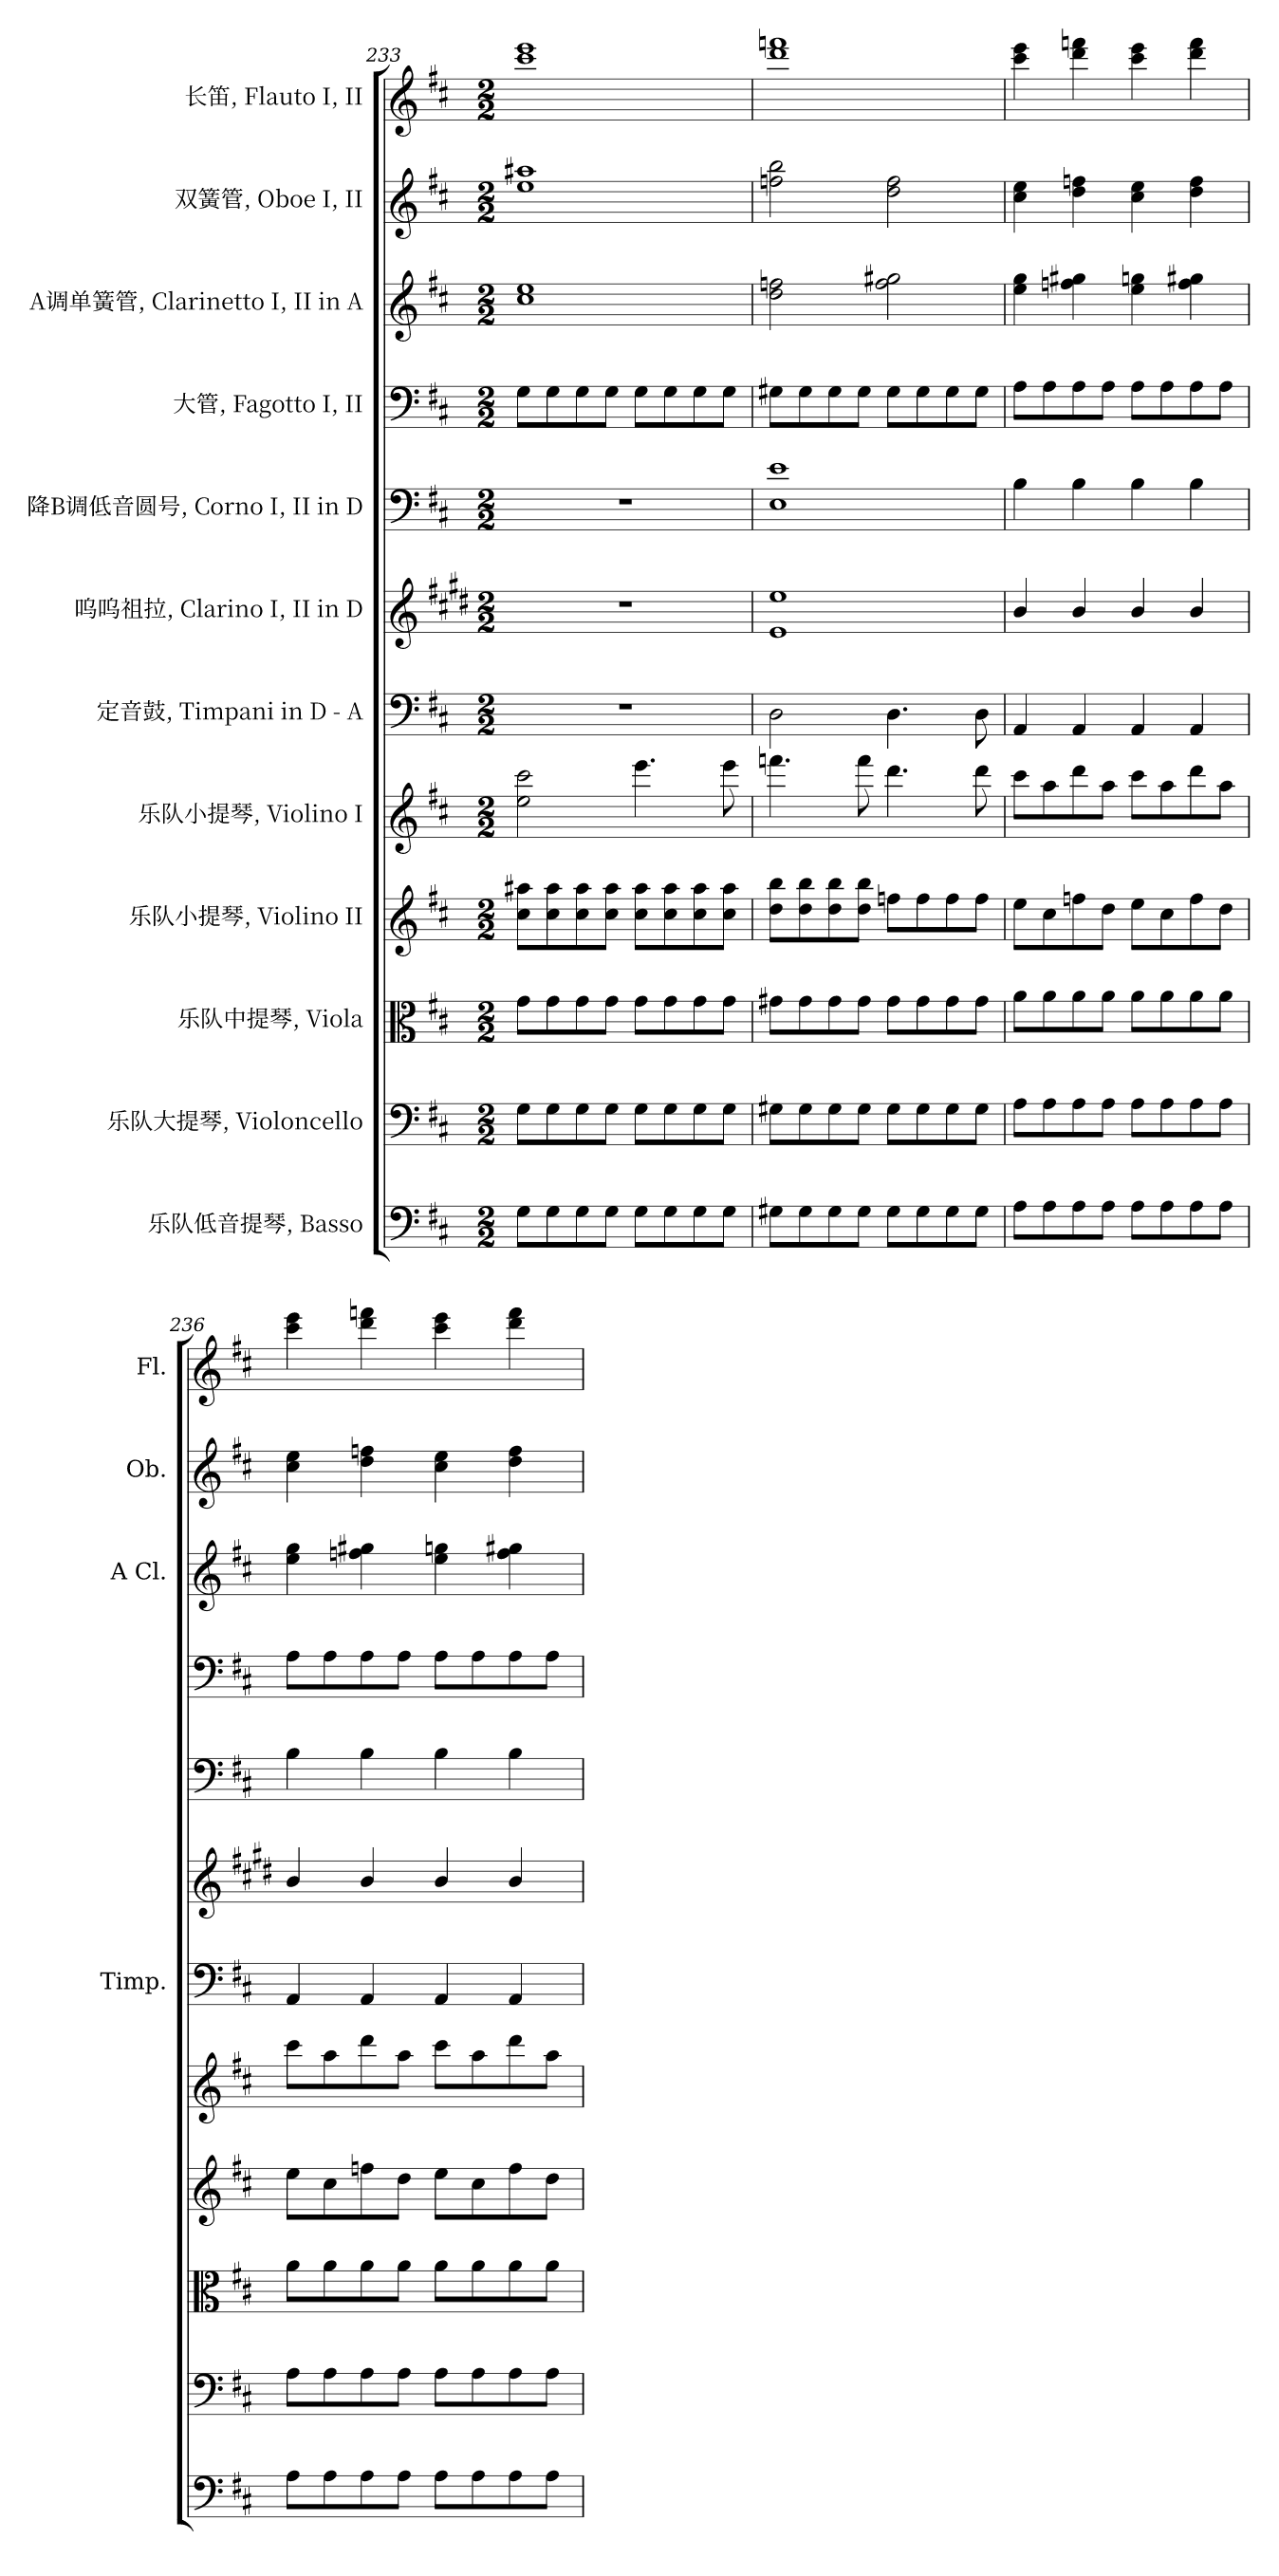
**kern	**kern	**kern	**kern	**kern	**kern	**kern	**kern	**kern	**kern	**kern	**kern
*part12	*part11	*part10	*part9	*part8	*part7	*part6	*part5	*part4	*part3	*part2	*part1
*staff12	*staff11	*staff10	*staff9	*staff8	*staff7	*staff6	*staff5	*staff4	*staff3	*staff2	*staff1
*I"乐队低音提琴, Basso	*I"乐队大提琴, Violoncello	*I"乐队中提琴, Viola	*I"乐队小提琴, Violino II	*I"乐队小提琴, Violino I	*I"定音鼓, Timpani in D - A	*I"呜呜祖拉, Clarino I, II in D	*I"降B调低音圆号, Corno I, II in D	*I"大管, Fagotto I, II	*I"A调单簧管, Clarinetto I, II in A	*I"双簧管, Oboe I, II	*I"长笛, Flauto I, II
*	*	*	*	*	*I'Timp.	*	*	*	*I'A Cl.	*I'Ob.	*I'Fl.
*clefF4	*clefF4	*clefC3	*clefG2	*clefG2	*clefF4	*clefG2	*clefF4	*clefF4	*clefG2	*clefG2	*clefG2
*ITrd7c12	*	*	*	*	*	*ITrd1c2	*ITrd1c2	*	*ITrd2c3	*	*
*k[f#c#]	*k[f#c#]	*k[f#c#]	*k[f#c#]	*k[f#c#]	*k[f#c#]	*k[f#c#]	*k[]	*k[f#c#]	*k[f#c#g#d#a#]	*k[f#c#]	*k[f#c#]
*M2/2	*M2/2	*M2/2	*M2/2	*M2/2	*M2/2	*M2/2	*M2/2	*M2/2	*M2/2	*M2/2	*M2/2
=233	=233	=233	=233	=233	=233	=233	=233	=233	=233	=233	=233
8GG\L	8G\L	8g\L	8cc#\ 8aa#X\L	2ee\ 2ccc#\	1r	1r	1r	8G\L	1a# 1cc#	1ee 1aa#X	1ccc# 1eee
8GG\	8G\	8g\	8cc#\ 8aa#\	.	.	.	.	8G\	.	.	.
8GG\	8G\	8g\	8cc#\ 8aa#\	.	.	.	.	8G\	.	.	.
8GG\J	8G\J	8g\J	8cc#\ 8aa#\J	.	.	.	.	8G\J	.	.	.
8GG\L	8G\L	8g\L	8cc#\ 8aa#\L	4.eee\	.	.	.	8G\L	.	.	.
8GG\	8G\	8g\	8cc#\ 8aa#\	.	.	.	.	8G\	.	.	.
8GG\	8G\	8g\	8cc#\ 8aa#\	.	.	.	.	8G\	.	.	.
8GG\J	8G\J	8g\J	8cc#\ 8aa#\J	8eee\	.	.	.	8G\J	.	.	.
!!LO:PB:g=z
=234	=234	=234	=234	=234	=234	=234	=234	=234	=234	=234	=234
8GG#X\L	8G#X\L	8g#X\L	8dd\ 8bb\L	4.fffn\	2D\	1d 1dd	1D 1d	8G#X\L	2b\ 2ddn\	2ffn\ 2bb\	1ddd 1fffn
8GG#\	8G#\	8g#\	8dd\ 8bb\	.	.	.	.	8G#\	.	.	.
8GG#\	8G#\	8g#\	8dd\ 8bb\	.	.	.	.	8G#\	.	.	.
8GG#\J	8G#\J	8g#\J	8dd\ 8bb\J	8fff\	.	.	.	8G#\J	.	.	.
8GG#\L	8G#\L	8g#\L	8ffn\L	4.ddd\	4.D\	.	.	8G#\L	2dd\ 2ee#X\	2dd\ 2ff\	.
8GG#\	8G#\	8g#\	8ff\	.	.	.	.	8G#\	.	.	.
8GG#\	8G#\	8g#\	8ff\	.	.	.	.	8G#\	.	.	.
8GG#\J	8G#\J	8g#\J	8ff\J	8ddd\	8D\	.	.	8G#\J	.	.	.
=235	=235	=235	=235	=235	=235	=235	=235	=235	=235	=235	=235
8AA\L	8A\L	8a\L	8ee\L	8ccc#\L	4AA/	4a/	4A\	8A\L	4cc#\ 4ee\	4cc#\ 4ee\	4ccc#\ 4eee\
8AA\	8A\	8a\	8cc#\	8aa\	.	.	.	8A\	.	.	.
8AA\	8A\	8a\	8ffn\	8ddd\	4AA/	4a/	4A\	8A\	4ddn\ 4ee#X\	4dd\ 4ffn\	4ddd\ 4fffn\
8AA\J	8A\J	8a\J	8dd\J	8aa\J	.	.	.	8A\J	.	.	.
8AA\L	8A\L	8a\L	8ee\L	8ccc#\L	4AA/	4a/	4A\	8A\L	4cc#\ 4een\	4cc#\ 4ee\	4ccc#\ 4eee\
8AA\	8A\	8a\	8cc#\	8aa\	.	.	.	8A\	.	.	.
8AA\	8A\	8a\	8ff\	8ddd\	4AA/	4a/	4A\	8A\	4dd\ 4ee#X\	4dd\ 4ff\	4ddd\ 4fff\
8AA\J	8A\J	8a\J	8dd\J	8aa\J	.	.	.	8A\J	.	.	.
=236	=236	=236	=236	=236	=236	=236	=236	=236	=236	=236	=236
8AA\L	8A\L	8a\L	8ee\L	8ccc#\L	4AA/	4a/	4A\	8A\L	4cc#\ 4ee\	4cc#\ 4ee\	4ccc#\ 4eee\
8AA\	8A\	8a\	8cc#\	8aa\	.	.	.	8A\	.	.	.
8AA\	8A\	8a\	8ffn\	8ddd\	4AA/	4a/	4A\	8A\	4ddn\ 4ee#X\	4dd\ 4ffn\	4ddd\ 4fffn\
8AA\J	8A\J	8a\J	8dd\J	8aa\J	.	.	.	8A\J	.	.	.
8AA\L	8A\L	8a\L	8ee\L	8ccc#\L	4AA/	4a/	4A\	8A\L	4cc#\ 4een\	4cc#\ 4ee\	4ccc#\ 4eee\
8AA\	8A\	8a\	8cc#\	8aa\	.	.	.	8A\	.	.	.
8AA\	8A\	8a\	8ff\	8ddd\	4AA/	4a/	4A\	8A\	4dd\ 4ee#X\	4dd\ 4ff\	4ddd\ 4fff\
8AA\J	8A\J	8a\J	8dd\J	8aa\J	.	.	.	8A\J	.	.	.
=	=	=	=	=	=	=	=	=	=	=	=
*-	*-	*-	*-	*-	*-	*-	*-	*-	*-	*-	*-
